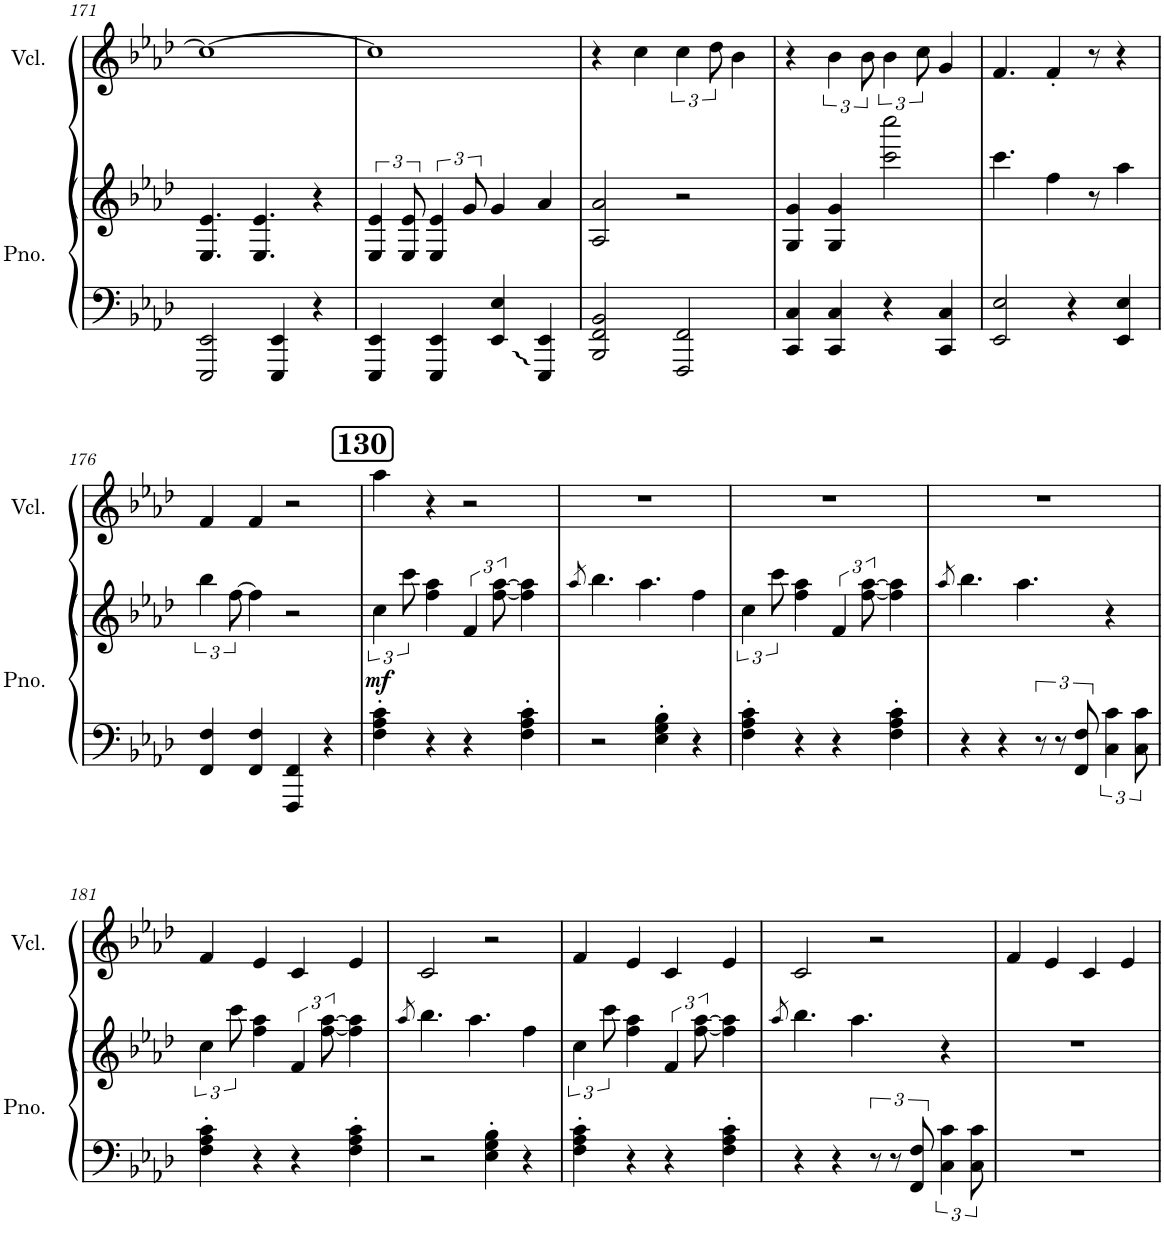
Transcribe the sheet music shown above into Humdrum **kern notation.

**kern	**kern	**dynam	**kern
*part2	*part2	*part2	*part1
*staff3	*staff2	*staff2/3	*staff1
*I"Piano	*	*	*I"Vocal
*I'Pno.	*	*	*I'Vcl.
!!LO:PB:g=z
*clefF4	*clefG2	*	*clefG2
*k[b-e-a-d-]	*k[b-e-a-d-]	*	*k[b-e-a-d-]
*M4/4	*M4/4	*	*M4/4
=171	=171	=171	=171
2EEE-/ 2EE-/	4.E-/ 4.e-/	.	1cc_
.	4.E-/ 4.e-/	.	.
4EEE-/ 4EE-/	.	.	.
4r	4r	.	.
=172	=172	=172	=172
4EEE-/ 4EE-/	6E-/ 6e-/	.	1cc]
.	12E-/ 12e-/	.	.
4EEE-/ 4EE-/	6E-/ 6e-/	.	.
.	12g/	.	.
4EE-/ 4E-/	4g/	.	.
4EEE-/ 4EE-/	4a-/	.	.
=173	=173	=173	=173
2BBB-/ 2FF/ 2BB-/	2A-/ 2a-/	.	4r
.	.	.	4cc\
2FFF/ 2FF/	2r	.	6cc\
.	.	.	12dd-\
.	.	.	4b-\
=174	=174	=174	=174
4CC/ 4C/	4G/ 4g/	.	4r
4CC/ 4C/	4G/ 4g/	.	6b-\
.	.	.	12b-\
4r	2ccc\ 2cccc\	.	6b-\
.	.	.	12cc\
4CC/ 4C/	.	.	4g/
=175	=175	=175	=175
2EE-/ 2E-/	4.ccc\	.	4.f/
.	4ff\	.	4f'/
4r	.	.	.
.	8r	.	8r
4EE-/ 4E-/	4aa-\	.	4r
!!LO:LB:g=z
=176	=176	=176	=176
4FF/ 4F/	6bb-\	.	4f/
.	[12ff\	.	.
4FF/ 4F/	4ff\]	.	4f/
4FFF/ 4FF/	2r	.	2r
4r	.	.	.
!!LO:REH:place=s1:a:B:cj:fs=14:t=130
=177	=177	=177	=177
!	!	!LO:DY:b	!
4F\' 4A-\' 4c\'	6cc\	mf	4aa-\
.	12ccc\	.	.
4r	4ff\ 4aa-\	.	4r
4r	6f/	.	2r
.	[12ff\ [12aa-\	.	.
4F\' 4A-\' 4c\'	4ff\] 4aa-\]	.	.
=178	=178	=178	=178
.	8qaa-/	.	.
2r	4.bb-\	.	1r
.	4.aa-\	.	.
4E-\' 4G\' 4B-\'	.	.	.
4r	4ff\	.	.
=179	=179	=179	=179
4F\' 4A-\' 4c\'	6cc\	.	1r
.	12ccc\	.	.
4r	4ff\ 4aa-\	.	.
4r	6f/	.	.
.	[12ff\ [12aa-\	.	.
4F\' 4A-\' 4c\'	4ff\] 4aa-\]	.	.
=180	=180	=180	=180
.	8qaa-/	.	.
4r	4.bb-\	.	1r
4r	.	.	.
.	4.aa-\	.	.
12r	.	.	.
12r	.	.	.
12FF/ 12F/	.	.	.
6C\ 6c\	4r	.	.
12C\ 12c\	.	.	.
!!LO:LB:g=z
=181	=181	=181	=181
4F\' 4A-\' 4c\'	6cc\	.	4f/
.	12ccc\	.	.
4r	4ff\ 4aa-\	.	4e-/
4r	6f/	.	4c/
.	[12ff\ [12aa-\	.	.
4F\' 4A-\' 4c\'	4ff\] 4aa-\]	.	4e-/
=182	=182	=182	=182
.	8qaa-/	.	.
2r	4.bb-\	.	2c/
.	4.aa-\	.	.
4E-\' 4G\' 4B-\'	.	.	2r
4r	4ff\	.	.
=183	=183	=183	=183
4F\' 4A-\' 4c\'	6cc\	.	4f/
.	12ccc\	.	.
4r	4ff\ 4aa-\	.	4e-/
4r	6f/	.	4c/
.	[12ff\ [12aa-\	.	.
4F\' 4A-\' 4c\'	4ff\] 4aa-\]	.	4e-/
=184	=184	=184	=184
.	8qaa-/	.	.
4r	4.bb-\	.	2c/
4r	.	.	.
.	4.aa-\	.	.
12r	.	.	2r
12r	.	.	.
12FF/ 12F/	.	.	.
6C\ 6c\	4r	.	.
12C\ 12c\	.	.	.
=185	=185	=185	=185
1r	1r	.	4f/
.	.	.	4e-/
.	.	.	4c/
.	.	.	4e-/
=	=	=	=
*-	*-	*-	*-
